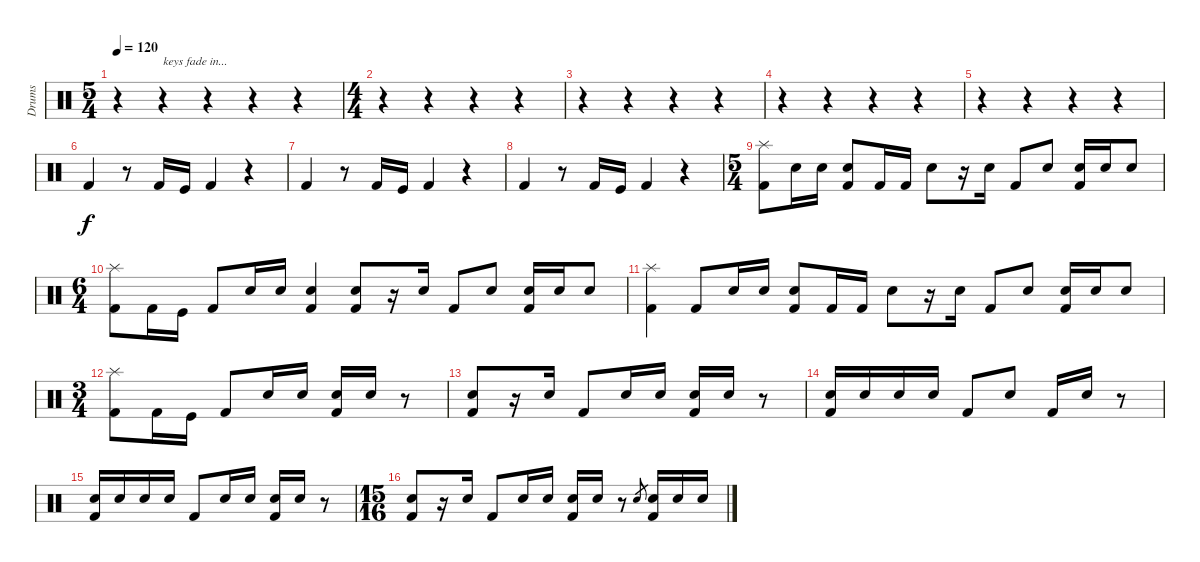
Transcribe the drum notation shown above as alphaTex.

\track ("Drums" "Drums") {instrument percussion}
\staff {score}
\articulation defaults
\ts (5 4)
\tempo 120
\clef neutral
\ks c
r.4{dy f} r.4{txt "keys fade in..."} r.4 r.4 r.4 |
\ts (4 4)
r.4 r.4 r.4 r.4 |
r.4 r.4 r.4 r.4 |
r.4 r.4 r.4 r.4 |
r.4 r.4 r.4 r.4 |
"Kick (hit) 2".4 r.8 "Kick (hit) 2".16 "Kick (hit)".16 "Kick (hit) 2".4 r.4 |
"Kick (hit) 2".4 r.8 "Kick (hit) 2".16 "Kick (hit)".16 "Kick (hit) 2".4 r.4 |
"Kick (hit) 2".4 r.8 "Kick (hit) 2".16 "Kick (hit)".16 "Kick (hit) 2".4 r.4 |
\ts (5 4)
("Splash (hit)" "Kick (hit) 2").8 "Electric Snare (hit)".16 "Electric Snare (hit)".16 ("Electric Snare (hit)" "Kick (hit) 2").8 "Kick (hit) 2".16 "Kick (hit) 2".16 "Electric Snare (hit)".8 r.16 "Electric Snare (hit)".16 "Kick (hit) 2".8 "Electric Snare (hit)".8 ("Electric Snare (hit)" "Kick (hit) 2").16 "Electric Snare (hit)".16 "Electric Snare (hit)".8 |
\ts (6 4)
("Splash (hit)" "Kick (hit) 2").8 "Kick (hit) 2".16 "Kick (hit)".16 "Kick (hit) 2".8 "Electric Snare (hit)".16 "Electric Snare (hit)".16 ("Electric Snare (hit)" "Kick (hit) 2").4 ("Electric Snare (hit)" "Kick (hit) 2").8 r.16 "Electric Snare (hit)".16 "Kick (hit) 2".8 "Electric Snare (hit)".8 ("Electric Snare (hit)" "Kick (hit) 2").16 "Electric Snare (hit)".16 "Electric Snare (hit)".8 |
("Splash (hit)" "Kick (hit) 2").4 "Kick (hit) 2".8 "Electric Snare (hit)".16 "Electric Snare (hit)".16 ("Electric Snare (hit)" "Kick (hit) 2").8 "Kick (hit) 2".16 "Kick (hit) 2".16 "Electric Snare (hit)".8 r.16 "Electric Snare (hit)".16 "Kick (hit) 2".8 "Electric Snare (hit)".8 ("Electric Snare (hit)" "Kick (hit) 2").16 "Electric Snare (hit)".16 "Electric Snare (hit)".8 |
\ts (3 4)
("Splash (hit)" "Kick (hit) 2").8 "Kick (hit) 2".16 "Kick (hit)".16 "Kick (hit) 2".8 "Electric Snare (hit)".16 "Electric Snare (hit)".16 ("Electric Snare (hit)" "Kick (hit) 2").16 "Electric Snare (hit)".16 r.8 |
("Electric Snare (hit)" "Kick (hit) 2").8 r.16 "Electric Snare (hit)".16 "Kick (hit) 2".8 "Electric Snare (hit)".16 "Electric Snare (hit)".16 ("Electric Snare (hit)" "Kick (hit) 2").16 "Electric Snare (hit)".16 r.8 |
("Electric Snare (hit)" "Kick (hit) 2").16 "Electric Snare (hit)".16 "Electric Snare (hit)".16 "Electric Snare (hit)".16 "Kick (hit) 2".8 "Electric Snare (hit)".8 "Kick (hit) 2".16 "Electric Snare (hit)".16 r.8 |
("Electric Snare (hit)" "Kick (hit) 2").16 "Electric Snare (hit)".16 "Electric Snare (hit)".16 "Electric Snare (hit)".16 "Kick (hit) 2".8 "Electric Snare (hit)".16 "Electric Snare (hit)".16 ("Electric Snare (hit)" "Kick (hit) 2").16 "Electric Snare (hit)".16 r.8 |
\ts (15 16)
("Electric Snare (hit)" "Kick (hit) 2").8 r.16 "Electric Snare (hit)".16 "Kick (hit) 2".8 "Electric Snare (hit)".16 "Electric Snare (hit)".16 ("Electric Snare (hit)" "Kick (hit) 2").16 "Electric Snare (hit)".16 r.8 "Electric Snare (hit)".8{gr} ("Electric Snare (hit)" "Kick (hit) 2").16 "Electric Snare (hit)".16 "Electric Snare (hit)".16
